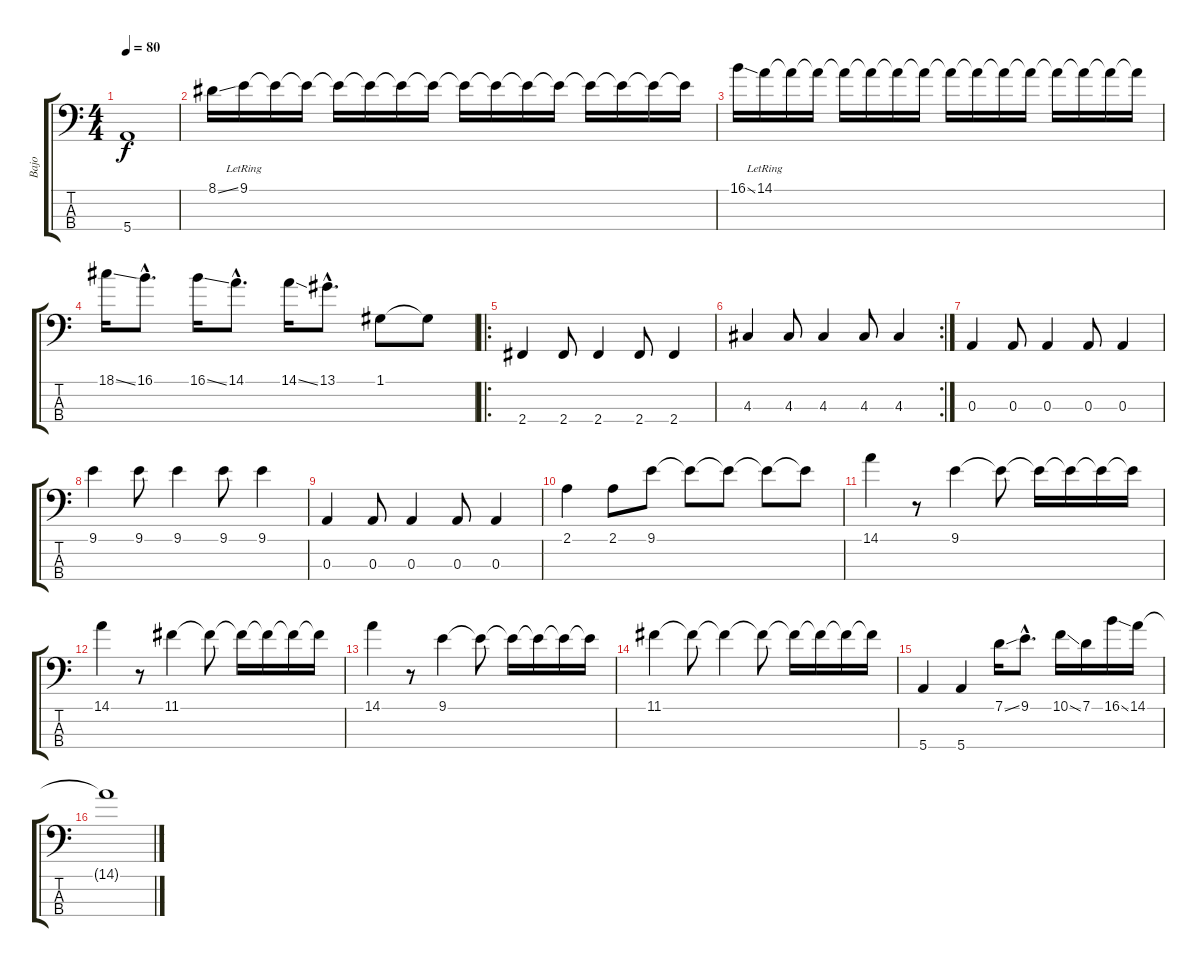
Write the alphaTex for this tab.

\track ("Bajo" "Bajo") {instrument electricbassfinger}
\staff {score tabs}
\tuning (G2 D2 A1 E1) {hide}
\ts (4 4)
\tempo 80
\clef f4
\ks c
5.4.1{dy f instrument electricbassfinger} |
8.1{ss}.16 9.1{lr}.16 9.1{t}.16 9.1{t}.16 9.1{t}.16 9.1{t}.16 9.1{t}.16 9.1{t}.16 9.1{t}.16 9.1{t}.16 9.1{t}.16 9.1{t}.16 9.1{t}.16 9.1{t}.16 9.1{t}.16 9.1{t}.16 |
16.1{ss}.16 14.1{lr}.16 14.1{t}.16 14.1{t}.16 14.1{t}.16 14.1{t}.16 14.1{t}.16 14.1{t}.16 14.1{t}.16 14.1{t}.16 14.1{t}.16 14.1{t}.16 14.1{t}.16 14.1{t}.16 14.1{t}.16 14.1{t}.16 |
18.1{ss}.16 16.1{hac}.8{d} 16.1{ss}.16 14.1{hac}.8{d} 14.1{ss}.16 13.1{hac}.8{d} 1.1.8 1.1{t}.8 |
\ro
2.4.4 2.4.8 2.4.4 2.4.8 2.4.4 |
\rc 2
4.3.4 4.3.8 4.3.4 4.3.8 4.3.4 |
0.3.4 0.3.8 0.3.4 0.3.8 0.3.4 |
9.1.4 9.1.8 9.1.4 9.1.8 9.1.4 |
0.3.4 0.3.8 0.3.4 0.3.8 0.3.4 |
2.1.4 2.1.8 9.1.8 9.1{t}.8 9.1{t}.8 9.1{t}.8 9.1{t}.8 |
14.1.4 r.8 9.1.4 9.1{t}.8 9.1{t}.16 9.1{t}.16 9.1{t}.16 9.1{t}.16 |
14.1.4 r.8 11.1.4 11.1{t}.8 11.1{t}.16 11.1{t}.16 11.1{t}.16 11.1{t}.16 |
14.1.4 r.8 9.1.4 9.1{t}.8 9.1{t}.16 9.1{t}.16 9.1{t}.16 9.1{t}.16 |
11.1.4 11.1{t}.8 11.1{t}.4 11.1{t}.8 11.1{t}.16 11.1{t}.16 11.1{t}.16 11.1{t}.16 |
5.4.4 5.4.4 7.1{ss}.16 9.1{hac}.8{d} 10.1{ss}.16 7.1.16 16.1{ss}.16 14.1.16 |
14.1{t}.1
